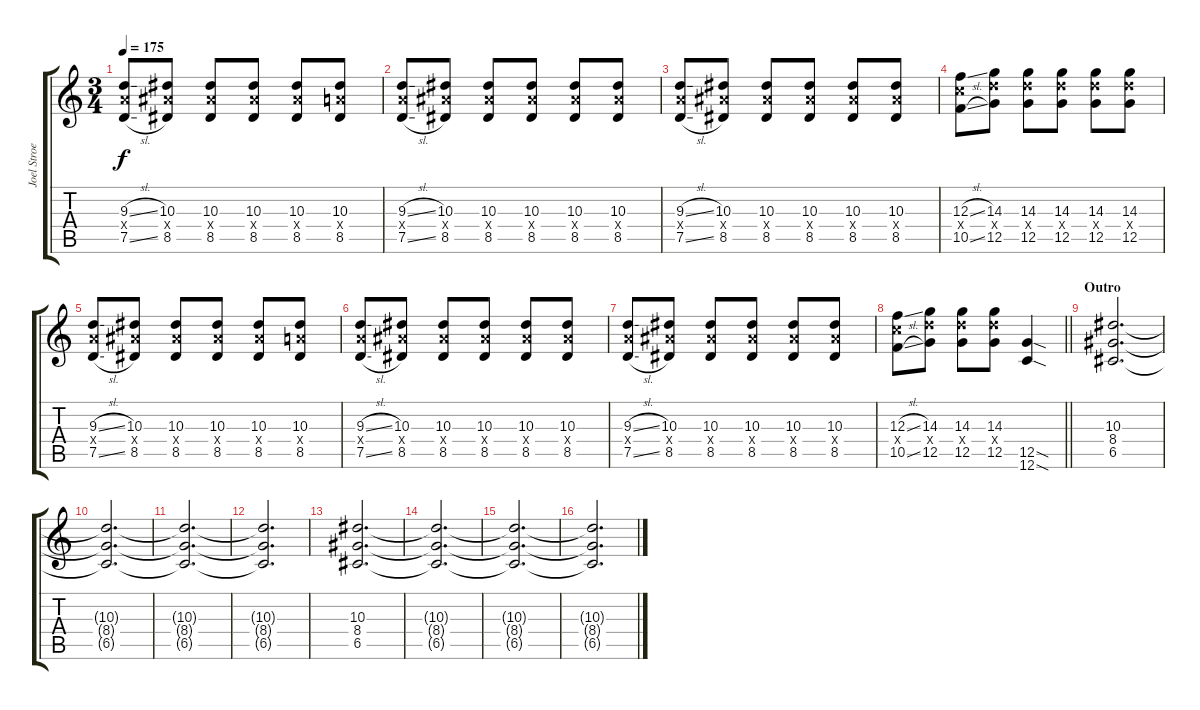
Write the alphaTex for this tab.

\track ("Joel Stroetzel" "Joel Stroe") {instrument distortionguitar}
\staff {score tabs}
\tuning (D4 A3 F3 C3 G2 C2) {hide}
\ts (3 4)
\tempo 175
\clef g2
\ks c
(9.3{sl} 9.4{x} 7.5{sl}).8{dy f} (10.3 10.4{x} 8.5).8 (10.3 10.4{x} 8.5).8 (10.3 10.4{x} 8.5).8 (10.3 10.4{x} 8.5).8 (10.3 9.4{x} 8.5).8 |
(9.3{sl} 9.4{x} 7.5{sl}).8 (10.3 10.4{x} 8.5).8 (10.3 10.4{x} 8.5).8 (10.3 10.4{x} 8.5).8 (10.3 10.4{x} 8.5).8 (10.3 10.4{x} 8.5).8 |
(9.3{sl} 9.4{x} 7.5{sl}).8 (10.3 10.4{x} 8.5).8 (10.3 10.4{x} 8.5).8 (10.3 10.4{x} 8.5).8 (10.3 10.4{x} 8.5).8 (10.3 10.4{x} 8.5).8 |
(12.3{sl} 12.4{x} 10.5{sl}).8 (14.3 14.4{x} 12.5).8 (14.3 14.4{x} 12.5).8 (14.3 14.4{x} 12.5).8 (14.3 14.4{x} 12.5).8 (14.3 14.4{x} 12.5).8 |
(9.3{sl} 9.4{x} 7.5{sl}).8 (10.3 10.4{x} 8.5).8 (10.3 10.4{x} 8.5).8 (10.3 10.4{x} 8.5).8 (10.3 10.4{x} 8.5).8 (10.3 9.4{x} 8.5).8 |
(9.3{sl} 9.4{x} 7.5{sl}).8 (10.3 10.4{x} 8.5).8 (10.3 10.4{x} 8.5).8 (10.3 10.4{x} 8.5).8 (10.3 10.4{x} 8.5).8 (10.3 10.4{x} 8.5).8 |
(9.3{sl} 9.4{x} 7.5{sl}).8 (10.3 10.4{x} 8.5).8 (10.3 10.4{x} 8.5).8 (10.3 10.4{x} 8.5).8 (10.3 10.4{x} 8.5).8 (10.3 10.4{x} 8.5).8 |
\barLineRight lightlight
(12.3{sl} 12.4{x} 10.5{sl}).8 (14.3 14.4{x} 12.5).8 (14.3 14.4{x} 12.5).8 (14.3 14.4{x} 12.5).8 (12.5{sod} 12.6{sod}).4 |
\section ("" "Outro")
(10.3 8.4 6.5).2{d} |
(10.3{t} 8.4{t} 6.5{t}).2{d} |
(10.3{t} 8.4{t} 6.5{t}).2{d} |
(10.3{t} 8.4{t} 6.5{t}).2{d} |
(10.3 8.4 6.5).2{d} |
(10.3{t} 8.4{t} 6.5{t}).2{d} |
(10.3{t} 8.4{t} 6.5{t}).2{d} |
(10.3{t} 8.4{t} 6.5{t}).2{d}
